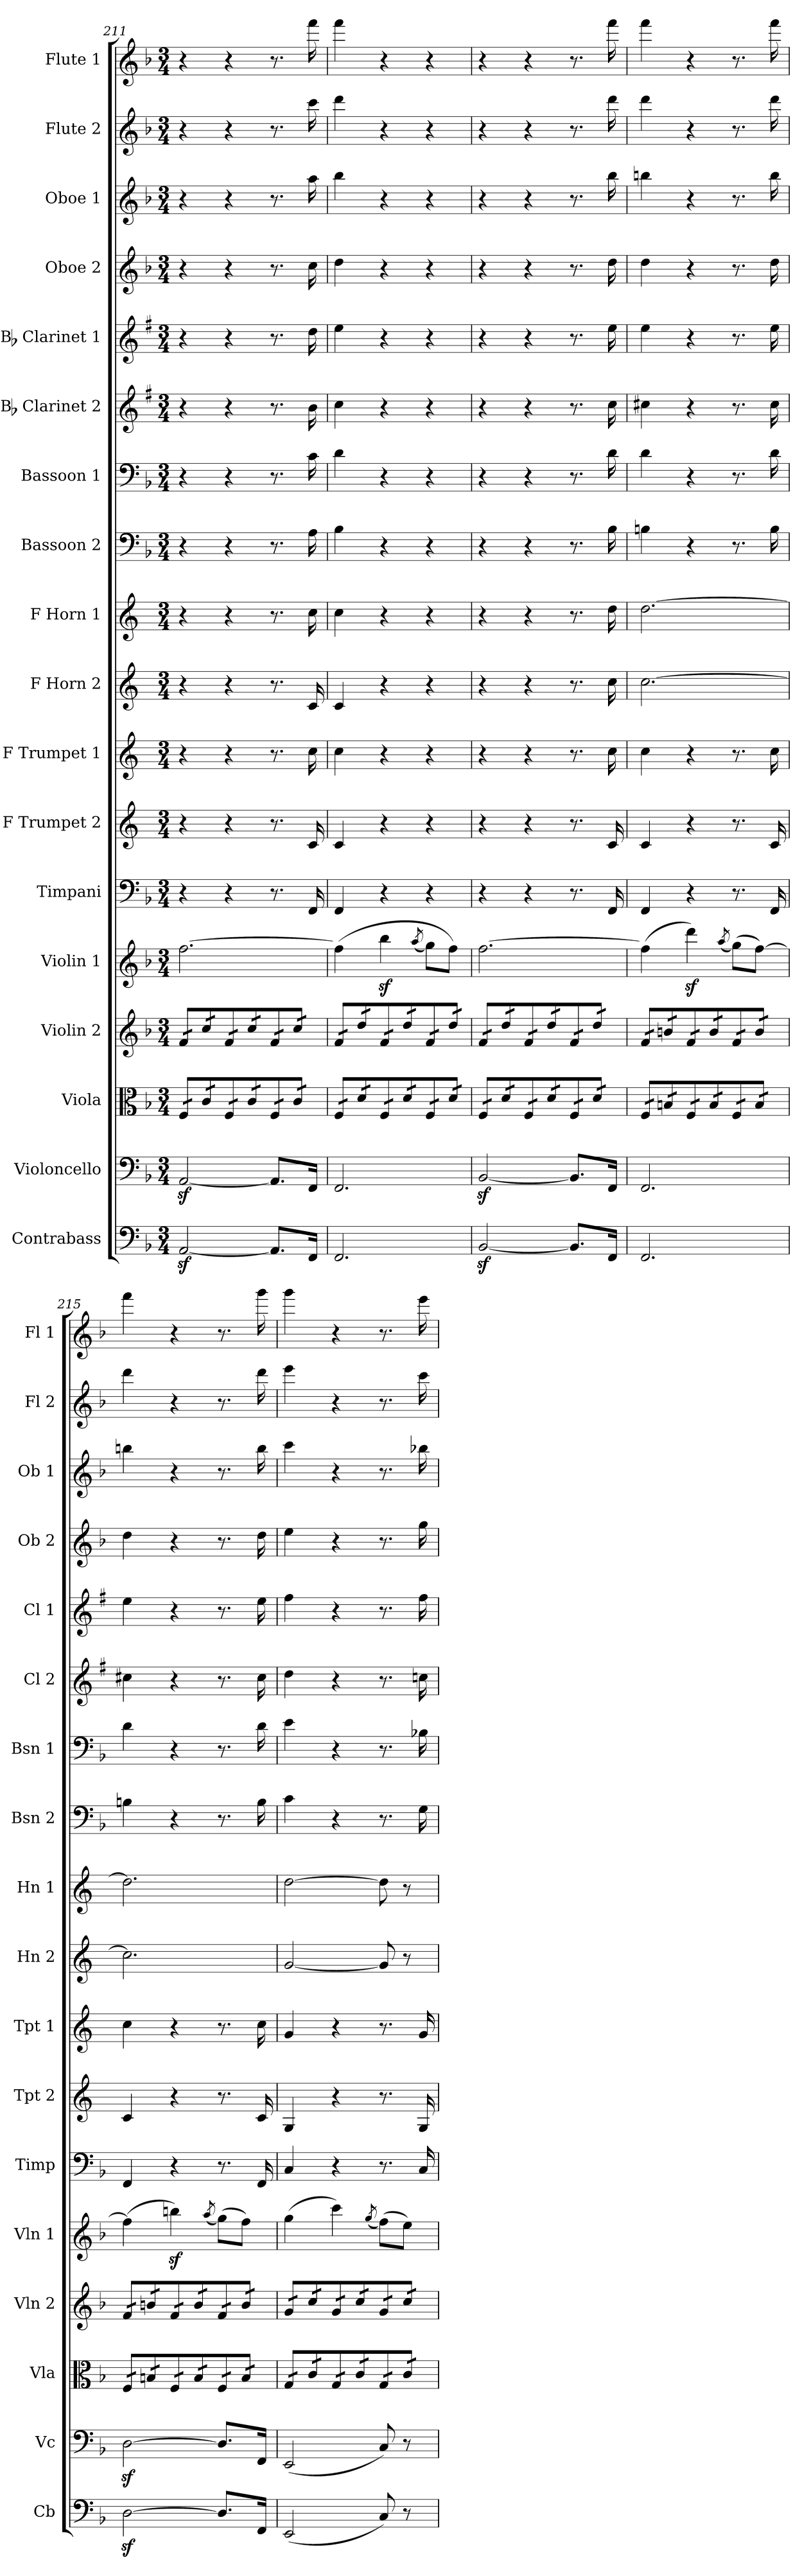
**kern	**kern	**kern	**kern	**kern	**kern	**kern	**kern	**kern	**kern	**kern	**kern	**kern	**kern	**kern	**kern	**kern	**kern
*part18	*part17	*part16	*part15	*part14	*part13	*part12	*part11	*part10	*part9	*part8	*part7	*part6	*part5	*part4	*part3	*part2	*part1
*staff18	*staff17	*staff16	*staff15	*staff14	*staff13	*staff12	*staff11	*staff10	*staff9	*staff8	*staff7	*staff6	*staff5	*staff4	*staff3	*staff2	*staff1
*I"Contrabass	*I"Violoncello	*I"Viola	*I"Violin 2	*I"Violin 1	*I"Timpani	*I"F Trumpet 2	*I"F Trumpet 1	*I"F Horn 2	*I"F Horn 1	*I"Bassoon 2	*I"Bassoon 1	*I"Bb Clarinet 2	*I"Bb Clarinet 1	*I"Oboe 2	*I"Oboe 1	*I"Flute 2	*I"Flute 1
*I'Cb	*I'Vc	*I'Vla	*I'Vln 2	*I'Vln 1	*I'Timp	*I'Tpt 2	*I'Tpt 1	*I'Hn 2	*I'Hn 1	*I'Bsn 2	*I'Bsn 1	*I'Cl 2	*I'Cl 1	*I'Ob 2	*I'Ob 1	*I'Fl 2	*I'Fl 1
!!LO:PB:g=z
*clefF4	*clefF4	*clefC3	*clefG2	*clefG2	*clefF4	*clefG2	*clefG2	*clefG2	*clefG2	*clefF4	*clefF4	*clefG2	*clefG2	*clefG2	*clefG2	*clefG2	*clefG2
*ITrd7c12	*	*	*	*	*	*ITrd-3c-5	*ITrd-3c-5	*ITrd4c7	*ITrd4c7	*	*	*ITrd1c2	*ITrd1c2	*	*	*	*
*k[b-]	*k[b-]	*k[b-]	*k[b-]	*k[b-]	*k[b-]	*k[b-]	*k[b-]	*k[b-]	*k[b-]	*k[b-]	*k[b-]	*k[b-]	*k[b-]	*k[b-]	*k[b-]	*k[b-]	*k[b-]
*M3/4	*M3/4	*M3/4	*M3/4	*M3/4	*M3/4	*M3/4	*M3/4	*M3/4	*M3/4	*M3/4	*M3/4	*M3/4	*M3/4	*M3/4	*M3/4	*M3/4	*M3/4
=211	=211	=211	=211	=211	=211	=211	=211	=211	=211	=211	=211	=211	=211	=211	=211	=211	=211
*	*	*tremolo	*	*	*	*	*	*	*	*	*	*	*	*	*	*	*
*	*	*	*tremolo	*	*	*	*	*	*	*	*	*	*	*	*	*	*
[2AAAz</	[2AAz</	16F/LL	16f/LL	[2.ff\	4r	4r	4r	4r	4r	4r	4r	4r	4r	4r	4r	4r	4r
.	.	16F/	16f/	.	.	.	.	.	.	.	.	.	.	.	.	.	.
.	.	16c/	16cc/	.	.	.	.	.	.	.	.	.	.	.	.	.	.
.	.	16c/	16cc/	.	.	.	.	.	.	.	.	.	.	.	.	.	.
.	.	16F/	16f/	.	4r	4r	4r	4r	4r	4r	4r	4r	4r	4r	4r	4r	4r
.	.	16F/	16f/	.	.	.	.	.	.	.	.	.	.	.	.	.	.
.	.	16c/	16cc/	.	.	.	.	.	.	.	.	.	.	.	.	.	.
.	.	16c/	16cc/	.	.	.	.	.	.	.	.	.	.	.	.	.	.
8.AAA/L]	8.AA/L]	16F/	16f/	.	8.r	8.r	8.r	8.r	8.r	8.r	8.r	8.r	8.r	8.r	8.r	8.r	8.r
.	.	16F/	16f/	.	.	.	.	.	.	.	.	.	.	.	.	.	.
.	.	16c/	16cc/	.	.	.	.	.	.	.	.	.	.	.	.	.	.
16FFF/Jk	16FF/Jk	16c/JJ	16cc/JJ	.	16FF/	16f/	16ff\	16F/	16f\	16A\	16c\	16a\	16cc\	16cc\	16aa\	16ccc\	16fff\
=212	=212	=212	=212	=212	=212	=212	=212	=212	=212	=212	=212	=212	=212	=212	=212	=212	=212
2.FFF/	2.FF/	16F/LL	16f/LL	(4ff\]	4FF/	4f/	4ff\	4F/	4f\	4B-\	4d\	4b-\	4dd\	4dd\	4bb-\	4ddd\	4fff\
.	.	16F/	16f/	.	.	.	.	.	.	.	.	.	.	.	.	.	.
.	.	16d/	16dd/	.	.	.	.	.	.	.	.	.	.	.	.	.	.
.	.	16d/	16dd/	.	.	.	.	.	.	.	.	.	.	.	.	.	.
.	.	16F/	16f/	4bb-z<\	4r	4r	4r	4r	4r	4r	4r	4r	4r	4r	4r	4r	4r
.	.	16F/	16f/	.	.	.	.	.	.	.	.	.	.	.	.	.	.
.	.	16d/	16dd/	.	.	.	.	.	.	.	.	.	.	.	.	.	.
.	.	16d/	16dd/	.	.	.	.	.	.	.	.	.	.	.	.	.	.
.	.	.	.	(8qaa/	.	.	.	.	.	.	.	.	.	.	.	.	.
.	.	16F/	16f/	8gg\L)	4r	4r	4r	4r	4r	4r	4r	4r	4r	4r	4r	4r	4r
.	.	16F/	16f/	.	.	.	.	.	.	.	.	.	.	.	.	.	.
.	.	16d/	16dd/	8ff\J)	.	.	.	.	.	.	.	.	.	.	.	.	.
.	.	16d/JJ	16dd/JJ	.	.	.	.	.	.	.	.	.	.	.	.	.	.
=213	=213	=213	=213	=213	=213	=213	=213	=213	=213	=213	=213	=213	=213	=213	=213	=213	=213
[2BBB-z</	[2BB-z</	16F/LL	16f/LL	[2.ff\	4r	4r	4r	4r	4r	4r	4r	4r	4r	4r	4r	4r	4r
.	.	16F/	16f/	.	.	.	.	.	.	.	.	.	.	.	.	.	.
.	.	16d/	16dd/	.	.	.	.	.	.	.	.	.	.	.	.	.	.
.	.	16d/	16dd/	.	.	.	.	.	.	.	.	.	.	.	.	.	.
.	.	16F/	16f/	.	4r	4r	4r	4r	4r	4r	4r	4r	4r	4r	4r	4r	4r
.	.	16F/	16f/	.	.	.	.	.	.	.	.	.	.	.	.	.	.
.	.	16d/	16dd/	.	.	.	.	.	.	.	.	.	.	.	.	.	.
.	.	16d/	16dd/	.	.	.	.	.	.	.	.	.	.	.	.	.	.
8.BBB-/L]	8.BB-/L]	16F/	16f/	.	8.r	8.r	8.r	8.r	8.r	8.r	8.r	8.r	8.r	8.r	8.r	8.r	8.r
.	.	16F/	16f/	.	.	.	.	.	.	.	.	.	.	.	.	.	.
.	.	16d/	16dd/	.	.	.	.	.	.	.	.	.	.	.	.	.	.
16FFF/Jk	16FF/Jk	16d/JJ	16dd/JJ	.	16FF/	16f/	16ff\	16f\	16g\	16B-\	16d\	16b-\	16dd\	16dd\	16bb-\	16ddd\	16fff\
=214	=214	=214	=214	=214	=214	=214	=214	=214	=214	=214	=214	=214	=214	=214	=214	=214	=214
2.FFF/	2.FF/	16F/LL	16f/LL	(4ff\]	4FF/	4f/	4ff\	[2.f\	[2.g\	4Bn\	4d\	4bn\	4dd\	4dd\	4bbn\	4ddd\	4fff\
.	.	16F/	16f/	.	.	.	.	.	.	.	.	.	.	.	.	.	.
.	.	16Bn/	16bn/	.	.	.	.	.	.	.	.	.	.	.	.	.	.
.	.	16Bn/	16bn/	.	.	.	.	.	.	.	.	.	.	.	.	.	.
.	.	16F/	16f/	4dddz<\)	4r	4r	4r	.	.	4r	4r	4r	4r	4r	4r	4r	4r
.	.	16F/	16f/	.	.	.	.	.	.	.	.	.	.	.	.	.	.
.	.	16B/	16b/	.	.	.	.	.	.	.	.	.	.	.	.	.	.
.	.	16B/	16b/	.	.	.	.	.	.	.	.	.	.	.	.	.	.
.	.	.	.	(8qaa/	.	.	.	.	.	.	.	.	.	.	.	.	.
.	.	16F/	16f/	(8gg\L)	8.r	8.r	8.r	.	.	8.r	8.r	8.r	8.r	8.r	8.r	8.r	8.r
.	.	16F/	16f/	.	.	.	.	.	.	.	.	.	.	.	.	.	.
.	.	16B/	16b/	[8ff\J)	.	.	.	.	.	.	.	.	.	.	.	.	.
.	.	16B/JJ	16b/JJ	.	16FF/	16f/	16ff\	.	.	16B\	16d\	16b\	16dd\	16dd\	16bb\	16ddd\	16fff\
=215	=215	=215	=215	=215	=215	=215	=215	=215	=215	=215	=215	=215	=215	=215	=215	=215	=215
[2DDz<\	[2Dz<\	16F/LL	16f/LL	(4ff\]	4FF/	4f/	4ff\	2.f\]	2.g\]	4Bn\	4d\	4bn\	4dd\	4dd\	4bbn\	4ddd\	4fff\
.	.	16F/	16f/	.	.	.	.	.	.	.	.	.	.	.	.	.	.
.	.	16Bn/	16bn/	.	.	.	.	.	.	.	.	.	.	.	.	.	.
.	.	16Bn/	16bn/	.	.	.	.	.	.	.	.	.	.	.	.	.	.
.	.	16F/	16f/	4bbnz<\)	4r	4r	4r	.	.	4r	4r	4r	4r	4r	4r	4r	4r
.	.	16F/	16f/	.	.	.	.	.	.	.	.	.	.	.	.	.	.
.	.	16B/	16b/	.	.	.	.	.	.	.	.	.	.	.	.	.	.
.	.	16B/	16b/	.	.	.	.	.	.	.	.	.	.	.	.	.	.
.	.	.	.	(8qaa/	.	.	.	.	.	.	.	.	.	.	.	.	.
8.DD/L]	8.D/L]	16F/	16f/	(8gg\L)	8.r	8.r	8.r	.	.	8.r	8.r	8.r	8.r	8.r	8.r	8.r	8.r
.	.	16F/	16f/	.	.	.	.	.	.	.	.	.	.	.	.	.	.
.	.	16B/	16b/	8ff\J)	.	.	.	.	.	.	.	.	.	.	.	.	.
16FFF/Jk	16FF/Jk	16B/JJ	16b/JJ	.	16FF/	16f/	16ff\	.	.	16B\	16d\	16b\	16dd\	16dd\	16bb\	16ddd\	16ggg\
=216	=216	=216	=216	=216	=216	=216	=216	=216	=216	=216	=216	=216	=216	=216	=216	=216	=216
(2EEE/	(2EE/	16G/LL	16g/LL	(4gg\	4C/	4c/	4cc/	[2c/	[2g\	4c\	4e\	4cc\	4ee\	4ee\	4ccc\	4eee\	4ggg\
.	.	16G/	16g/	.	.	.	.	.	.	.	.	.	.	.	.	.	.
.	.	16c/	16cc/	.	.	.	.	.	.	.	.	.	.	.	.	.	.
.	.	16c/	16cc/	.	.	.	.	.	.	.	.	.	.	.	.	.	.
.	.	16G/	16g/	4ccc\)	4r	4r	4r	.	.	4r	4r	4r	4r	4r	4r	4r	4r
.	.	16G/	16g/	.	.	.	.	.	.	.	.	.	.	.	.	.	.
.	.	16c/	16cc/	.	.	.	.	.	.	.	.	.	.	.	.	.	.
.	.	16c/	16cc/	.	.	.	.	.	.	.	.	.	.	.	.	.	.
.	.	.	.	(8qgg/	.	.	.	.	.	.	.	.	.	.	.	.	.
8CC/)	8C/)	16G/	16g/	(8ff\L)	8.r	8.r	8.r	8c/]	8g\]	8.r	8.r	8.r	8.r	8.r	8.r	8.r	8.r
.	.	16G/	16g/	.	.	.	.	.	.	.	.	.	.	.	.	.	.
8r	8r	16c/	16cc/	8ee\J)	.	.	.	8r	8r	.	.	.	.	.	.	.	.
.	.	16c/JJ	16cc/JJ	.	16C/	16c/	16cc/	.	.	16G\	16B-X\	16b-X\	16ee\	16gg\	16bb-X\	16ccc\	16eee\
*	*	*	*Xtremolo	*	*	*	*	*	*	*	*	*	*	*	*	*	*
*	*	*Xtremolo	*	*	*	*	*	*	*	*	*	*	*	*	*	*	*
=	=	=	=	=	=	=	=	=	=	=	=	=	=	=	=	=	=
*-	*-	*-	*-	*-	*-	*-	*-	*-	*-	*-	*-	*-	*-	*-	*-	*-	*-
